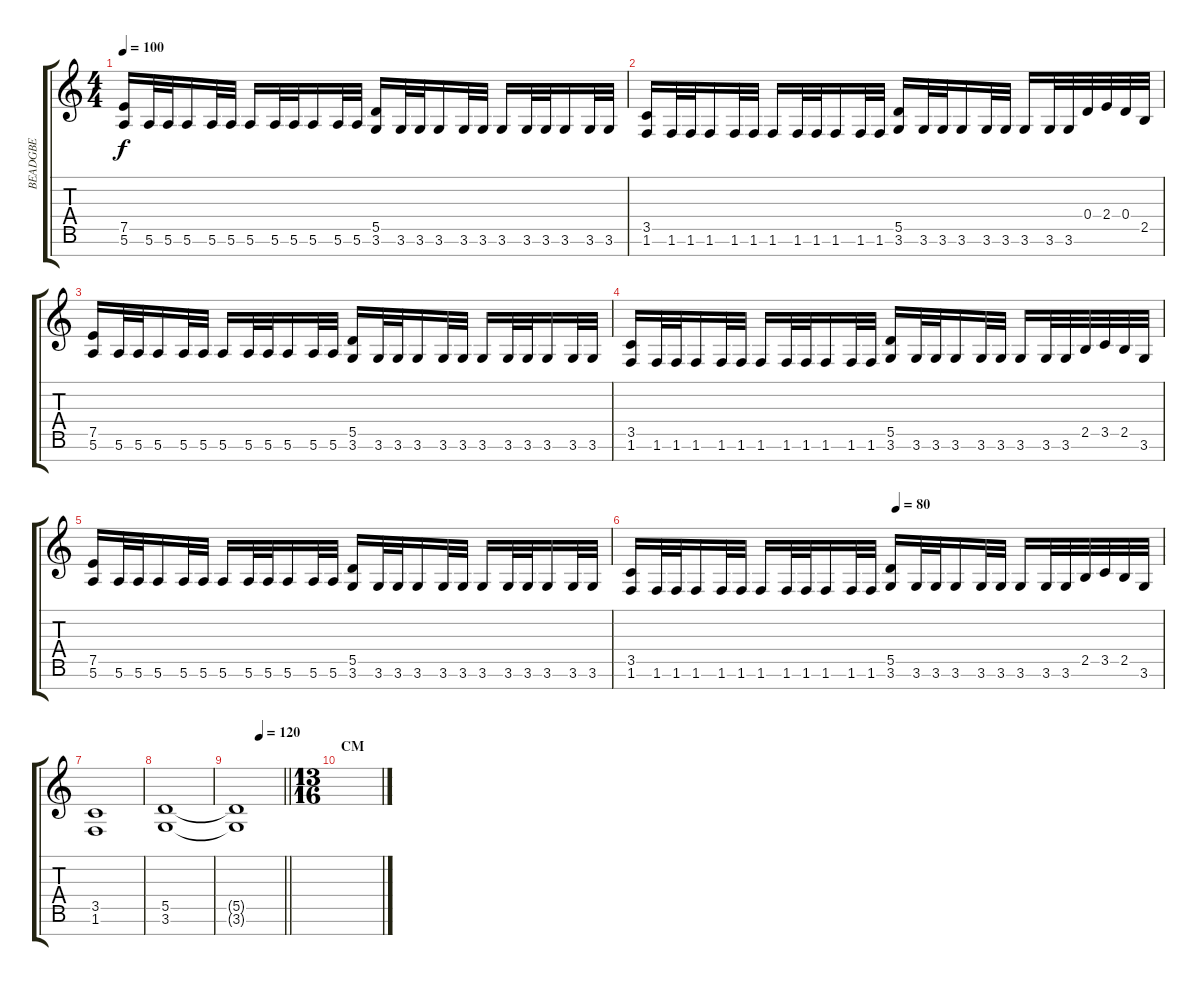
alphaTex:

\track ("BEADGBE" "BEADGBE") {instrument electricguitarjazz}
\staff {score tabs}
\tuning (E4 B3 G3 D3 A2 E2 B1) {hide}
\ts (4 4)
\tempo 100
\clef g2
\ks c
(7.5 5.6).16{dy f} 5.6.32 5.6.32 5.6.16 5.6.32 5.6.32 5.6.16 5.6.32 5.6.32 5.6.16 5.6.32 5.6.32 (5.5 3.6).16 3.6.32 3.6.32 3.6.16 3.6.32 3.6.32 3.6.16 3.6.32 3.6.32 3.6.16 3.6.32 3.6.32 |
(3.5 1.6).16 1.6.32 1.6.32 1.6.16 1.6.32 1.6.32 1.6.16 1.6.32 1.6.32 1.6.16 1.6.32 1.6.32 (5.5 3.6).16 3.6.32 3.6.32 3.6.16 3.6.32 3.6.32 3.6.16 3.6.32 3.6.32 0.4.32 2.4.32 0.4.32 2.5.32 |
(7.5 5.6).16 5.6.32 5.6.32 5.6.16 5.6.32 5.6.32 5.6.16 5.6.32 5.6.32 5.6.16 5.6.32 5.6.32 (5.5 3.6).16 3.6.32 3.6.32 3.6.16 3.6.32 3.6.32 3.6.16 3.6.32 3.6.32 3.6.16 3.6.32 3.6.32 |
(3.5 1.6).16 1.6.32 1.6.32 1.6.16 1.6.32 1.6.32 1.6.16 1.6.32 1.6.32 1.6.16 1.6.32 1.6.32 (5.5 3.6).16 3.6.32 3.6.32 3.6.16 3.6.32 3.6.32 3.6.16 3.6.32 3.6.32 2.5.32 3.5.32 2.5.32 3.6.32 |
(7.5 5.6).16 5.6.32 5.6.32 5.6.16 5.6.32 5.6.32 5.6.16 5.6.32 5.6.32 5.6.16 5.6.32 5.6.32 (5.5 3.6).16 3.6.32 3.6.32 3.6.16 3.6.32 3.6.32 3.6.16 3.6.32 3.6.32 3.6.16 3.6.32 3.6.32 |
\tempo (80 0.5)
(3.5 1.6).16 1.6.32 1.6.32 1.6.16 1.6.32 1.6.32 1.6.16 1.6.32 1.6.32 1.6.16 1.6.32 1.6.32 (5.5 3.6).16 3.6.32 3.6.32 3.6.16 3.6.32 3.6.32 3.6.16 3.6.32 3.6.32 2.5.32 3.5.32 2.5.32 3.6.32 |
(3.5 1.6).1 |
(5.5 3.6).1 |
\tempo (120 0.5)
\barLineRight lightlight
(5.5{t} 3.6{t}).1 |
\ts (13 16)
\section ("" "CM")
